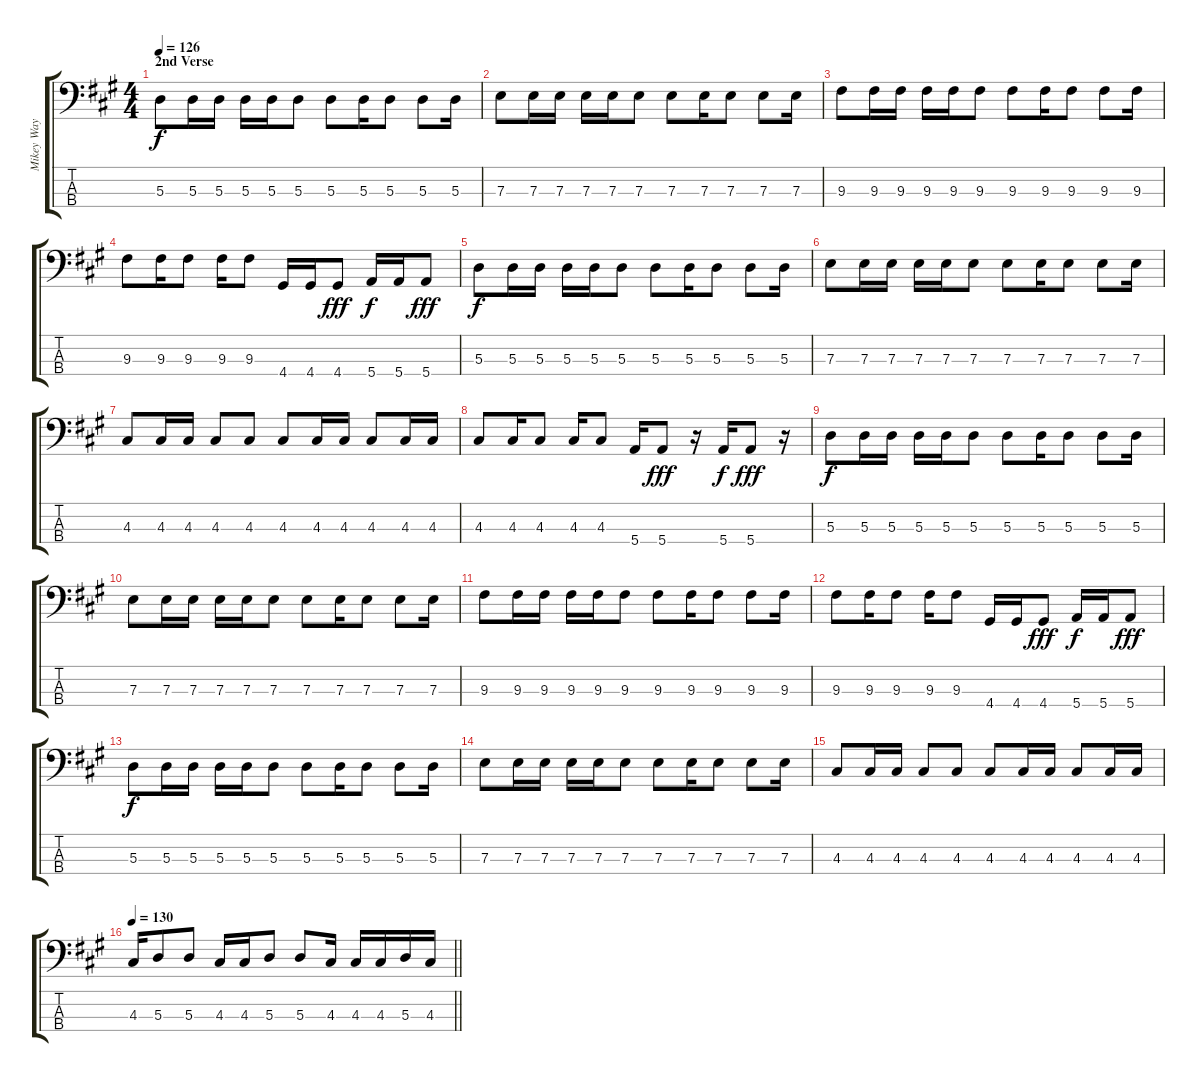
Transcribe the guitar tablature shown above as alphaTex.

\track ("Mikey Way" "Mikey Way") {instrument electricbasspick}
\staff {score tabs}
\tuning (G2 D2 A1 E1) {hide}
\ts (4 4)
\section ("" "2nd Verse")
\tempo 126
\clef f4
\ks a
5.3.8{dy f} 5.3.16 5.3.16 5.3.16 5.3.16 5.3.8 5.3.8 5.3.16 5.3.8 5.3.8 5.3.16 |
7.3.8 7.3.16 7.3.16 7.3.16 7.3.16 7.3.8 7.3.8 7.3.16 7.3.8 7.3.8 7.3.16 |
9.3.8 9.3.16 9.3.16 9.3.16 9.3.16 9.3.8 9.3.8 9.3.16 9.3.8 9.3.8 9.3.16 |
9.3.8 9.3.16 9.3.8 9.3.16 9.3.8 4.4.16 4.4.16 4.4.8{dy fff} 5.4.16{dy f} 5.4.16 5.4.8{dy fff} |
5.3.8{dy f} 5.3.16 5.3.16 5.3.16 5.3.16 5.3.8 5.3.8 5.3.16 5.3.8 5.3.8 5.3.16 |
7.3.8 7.3.16 7.3.16 7.3.16 7.3.16 7.3.8 7.3.8 7.3.16 7.3.8 7.3.8 7.3.16 |
4.3.8 4.3.16 4.3.16 4.3.8 4.3.8 4.3.8 4.3.16 4.3.16 4.3.8 4.3.16 4.3.16 |
4.3.8 4.3.16 4.3.8 4.3.16 4.3.8 5.4.16 5.4.8{dy fff} r.16 5.4.16{dy f} 5.4.8{dy fff} r.16 |
5.3.8{dy f} 5.3.16 5.3.16 5.3.16 5.3.16 5.3.8 5.3.8 5.3.16 5.3.8 5.3.8 5.3.16 |
7.3.8 7.3.16 7.3.16 7.3.16 7.3.16 7.3.8 7.3.8 7.3.16 7.3.8 7.3.8 7.3.16 |
9.3.8 9.3.16 9.3.16 9.3.16 9.3.16 9.3.8 9.3.8 9.3.16 9.3.8 9.3.8 9.3.16 |
9.3.8 9.3.16 9.3.8 9.3.16 9.3.8 4.4.16 4.4.16 4.4.8{dy fff} 5.4.16{dy f} 5.4.16 5.4.8{dy fff} |
5.3.8{dy f} 5.3.16 5.3.16 5.3.16 5.3.16 5.3.8 5.3.8 5.3.16 5.3.8 5.3.8 5.3.16 |
7.3.8 7.3.16 7.3.16 7.3.16 7.3.16 7.3.8 7.3.8 7.3.16 7.3.8 7.3.8 7.3.16 |
4.3.8 4.3.16 4.3.16 4.3.8 4.3.8 4.3.8 4.3.16 4.3.16 4.3.8 4.3.16 4.3.16 |
\tempo 130
\barLineRight lightlight
4.3.16 5.3.8 5.3.8 4.3.16 4.3.16 5.3.8 5.3.8 4.3.16 4.3.16 4.3.16 5.3.16 4.3.16
